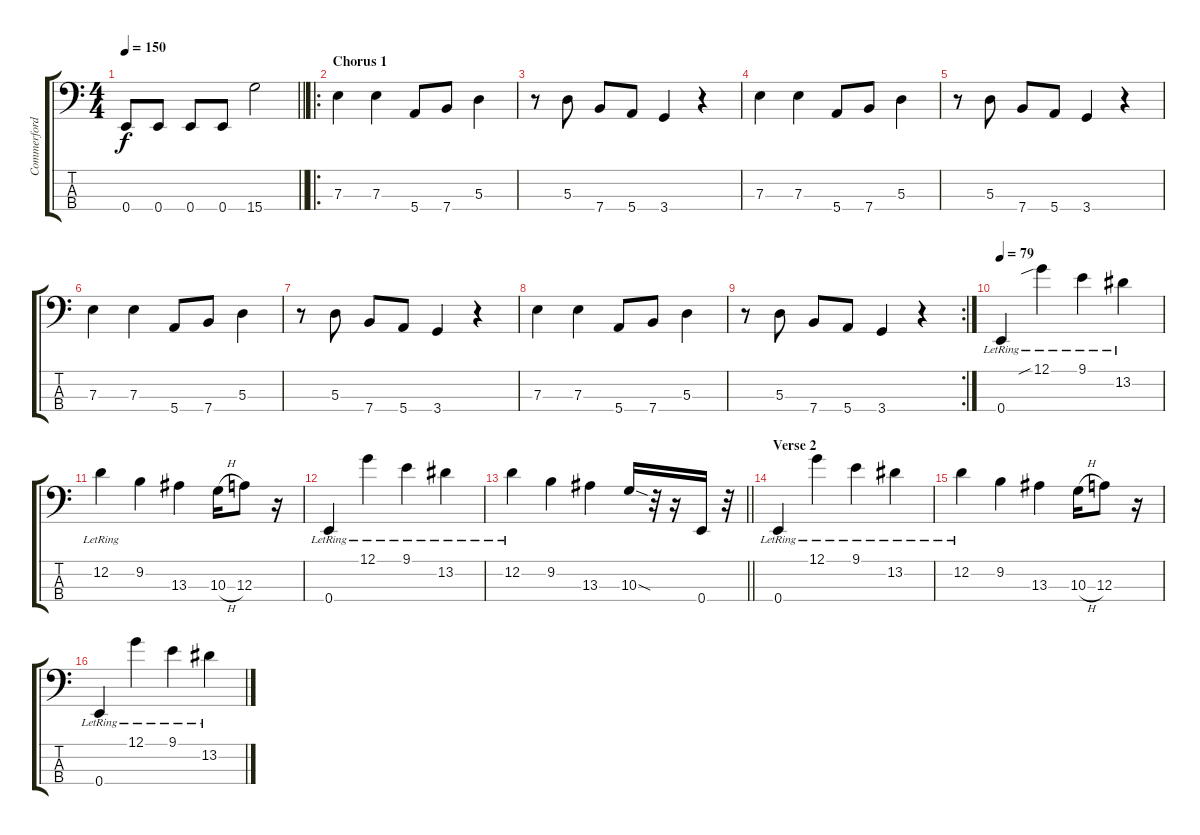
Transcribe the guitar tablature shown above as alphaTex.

\track ("Commerford [ Bass ]" "Commerford") {instrument electricbassfinger}
\staff {score tabs}
\tuning (G2 D2 A1 E1) {hide}
\ts (4 4)
\tempo 150
\clef f4
\barLineRight lightlight
\ks c
0.4{t}.8{dy f} 0.4.8 0.4.8 0.4.8 15.4.2 |
\ro
\section ("" "Chorus 1")
7.3.4 7.3.4 5.4.8 7.4.8 5.3.4 |
r.8 5.3.8 7.4.8 5.4.8 3.4.4 r.4 |
7.3.4 7.3.4 5.4.8 7.4.8 5.3.4 |
r.8 5.3.8 7.4.8 5.4.8 3.4.4 r.4 |
7.3.4 7.3.4 5.4.8 7.4.8 5.3.4 |
r.8 5.3.8 7.4.8 5.4.8 3.4.4 r.4 |
7.3.4 7.3.4 5.4.8 7.4.8 5.3.4 |
\rc 2
r.8 5.3.8 7.4.8 5.4.8 3.4.4 r.4 |
\tempo 79
0.4{lr}.4 12.1{sib lr}.4 9.1{lr}.4 13.2{lr}.4 |
12.2{lr}.4 9.2.4 13.3.4 10.3{h}.16 12.3.8 r.16 |
0.4{lr}.4 12.1{lr}.4 9.1{lr}.4 13.2{lr}.4 |
\barLineRight lightlight
12.2{lr}.4 9.2.4 13.3.4 10.3{sod}.16 r.32 r.16 0.4.16 r.32 |
\section ("" "Verse 2")
0.4{lr}.4 12.1{lr}.4 9.1{lr}.4 13.2{lr}.4 |
12.2{lr}.4 9.2.4 13.3.4 10.3{h}.16 12.3.8 r.16 |
0.4{lr}.4 12.1{lr}.4 9.1{lr}.4 13.2{lr}.4
